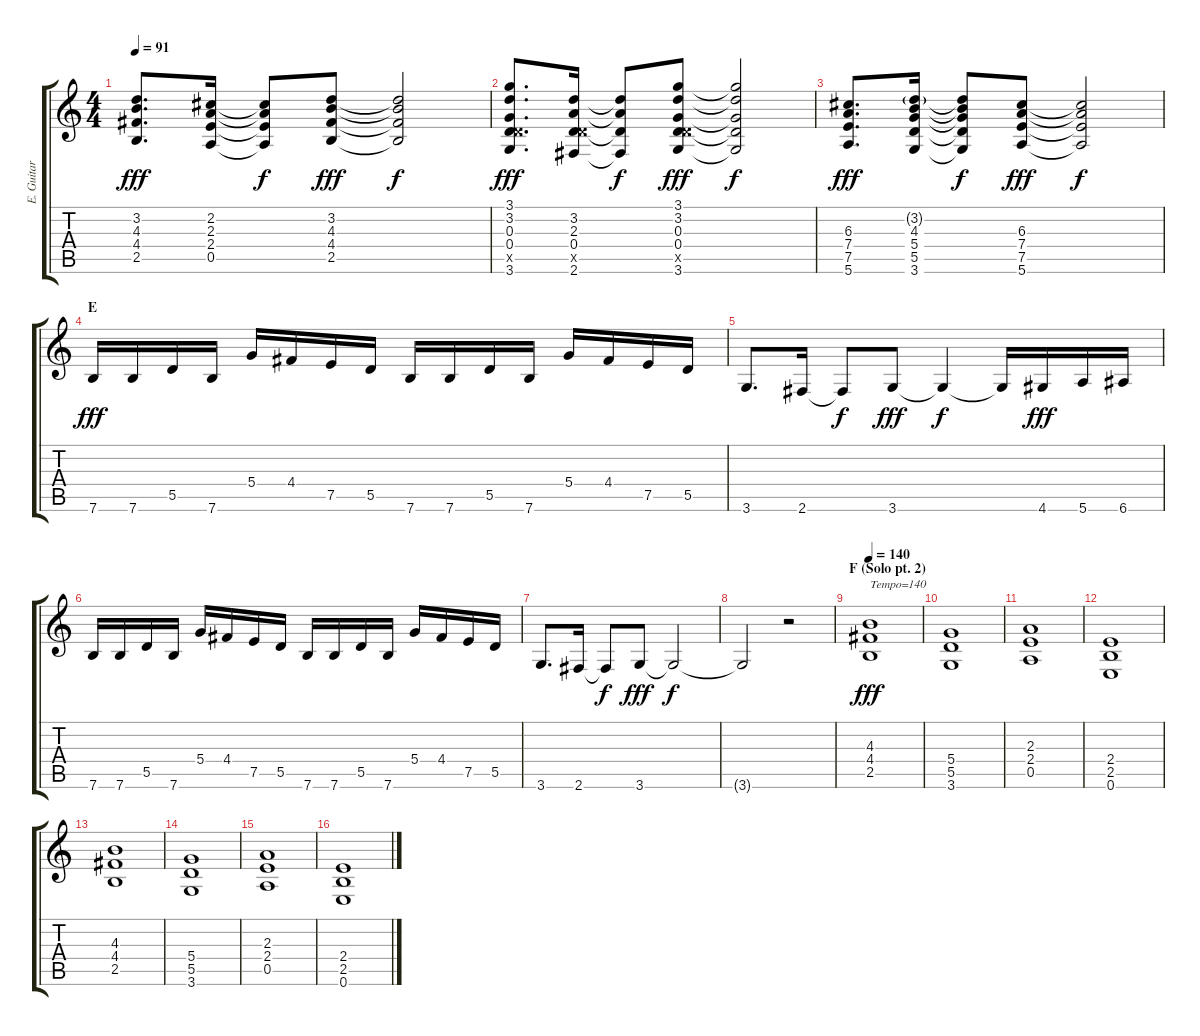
\track ("E. Guitar 2 (Rhythm)" "E. Guitar ") {instrument distortionguitar}
\staff {score tabs}
\tuning (E4 B3 G3 D3 A2 E2) {hide}
\ts (4 4)
\tempo 91
\clef g2
\ks c
(3.2 4.3 4.4 2.5).8{d dy fff} (2.2 2.3 2.4 0.5).16 (2.2{t} 2.3{t} 2.4{t} 0.5{t}).8{dy f} (3.2 4.3 4.4 2.5).8{dy fff} (3.2{t} 4.3{t} 4.4{t} 2.5{t}).2{dy f} |
(3.1 3.2 0.3 0.4 5.5{x} 3.6).8{d dy fff} (3.2 2.3 0.4 5.5{x} 2.6).16 (3.2{t} 2.3{t} 0.4{t} 2.6{t}).8{dy f} (3.1 3.2 0.3 0.4 5.5{x} 3.6).8{dy fff} (3.1{t} 3.2{t} 0.3{t} 0.4{t} 3.6{t}).2{dy f} |
(6.3 7.4 7.5 5.6).8{d dy fff} (3.2{g} 4.3 5.4 5.5 3.6).16 (3.2{t} 4.3{t} 5.4{t} 5.5{t} 3.6{t}).8{dy f} (6.3 7.4 7.5 5.6).8{dy fff} (6.3{t} 7.4{t} 7.5{t} 5.6{t}).2{dy f} |
\section ("" "E")
7.6.16{dy fff volume 16} 7.6.16 5.5.16 7.6.16 5.4.16 4.4.16 7.5.16 5.5.16 7.6.16 7.6.16 5.5.16 7.6.16 5.4.16 4.4.16 7.5.16 5.5.16 |
3.6.8{d} 2.6.16 2.6{t}.8{dy f} 3.6.8{dy fff} 3.6{t}.4{dy f} 3.6{t}.16 4.6.16{dy fff} 5.6.16 6.6.16 |
7.6.16 7.6.16 5.5.16 7.6.16 5.4.16 4.4.16 7.5.16 5.5.16 7.6.16 7.6.16 5.5.16 7.6.16 5.4.16 4.4.16 7.5.16 5.5.16 |
3.6.8{d} 2.6.16 2.6{t}.8{dy f} 3.6.8{dy fff} 3.6{t}.2{dy f} |
3.6{t}.2 r.2 |
\section ("" "F (Solo pt. 2)")
\tempo 140
(4.3 4.4 2.5).1{txt "Tempo=140" dy fff volume 10} |
(5.4 5.5 3.6).1 |
(2.3 2.4 0.5).1 |
(2.4 2.5 0.6).1 |
(4.3 4.4 2.5).1 |
(5.4 5.5 3.6).1 |
(2.3 2.4 0.5).1 |
(2.4 2.5 0.6).1
